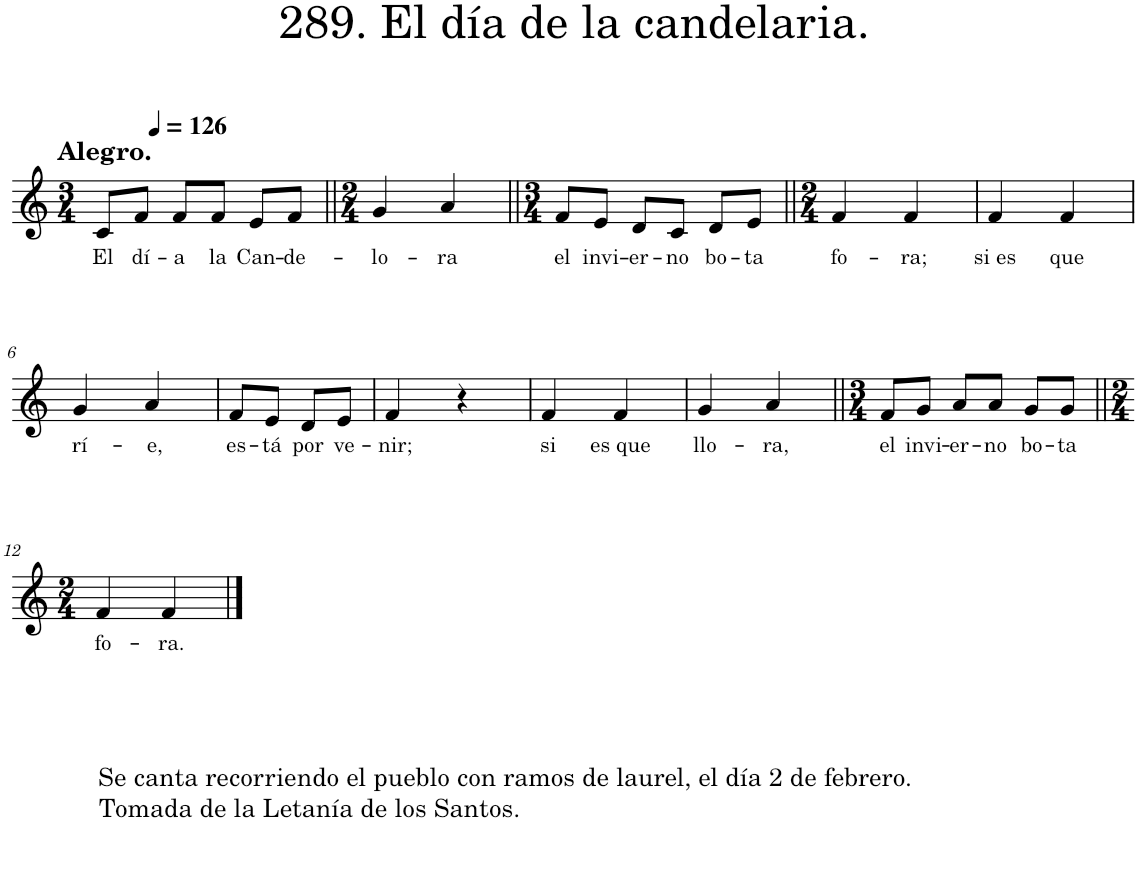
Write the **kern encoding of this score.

**kern	**text
*part1	*part1
*staff1	*staff1
*I"Piano	*
*I'Pno.	*
*clefG2	*
*k[]	*
*M3/4	*
*MM126	*
=1	=1
!LO:TX:a:B:t=Alegro.	!
!	!LO:LY:b
8c/L	El
!	!LO:LY:b
8f/J	dí-
!	!LO:LY:b
8f/L	-a
!	!LO:LY:b
8f/J	la
!	!LO:LY:b
8e/L	Can-
!	!LO:LY:b
8f/J	-de-
=2||	=2||
*M2/4	*
!	!LO:LY:b
4g/	-lo-
!	!LO:LY:b
4a/	-ra
=3||	=3||
*M3/4	*
!	!LO:LY:b
8f/L	el
!	!LO:LY:b
8e/J	invi-
!	!LO:LY:b
8d/L	-er-
!	!LO:LY:b
8c/J	-no
!	!LO:LY:b
8d/L	bo-
!	!LO:LY:b
8e/J	-ta
=4||	=4||
*M2/4	*
!	!LO:LY:b
4f/	fo-
!	!LO:LY:b
4f/	-ra;
=5	=5
!	!LO:LY:b
4f/	si es
!	!LO:LY:b
4f/	que
!!LO:LB:g=z
=6	=6
!	!LO:LY:b
4g/	rí-
!	!LO:LY:b
4a/	-e,
=7	=7
!	!LO:LY:b
8f/L	es-
!	!LO:LY:b
8e/J	-tá
!	!LO:LY:b
8d/L	por
!	!LO:LY:b
8e/J	ve-
=8	=8
!	!LO:LY:b
4f/	-nir;
4r	.
=9	=9
!	!LO:LY:b
4f/	si
!	!LO:LY:b
4f/	es que
=10	=10
!	!LO:LY:b
4g/	llo-
!	!LO:LY:b
4a/	-ra,
=11||	=11||
*M3/4	*
!	!LO:LY:b
8f/L	el
!	!LO:LY:b
8g/J	invi-
!	!LO:LY:b
8a/L	-er-
!	!LO:LY:b
8a/J	-no
!	!LO:LY:b
8g/L	bo-
!	!LO:LY:b
8g/J	-ta
!!LO:LB:g=z
=12||	=12||
*M2/4	*
!LO:TX:b:t=Se canta recorriendo el pueblo con ramos de laurel, el día 2 de febrero.	!
!LO:TX:b:t=Tomada de la Letanía de los Santos.	!
!	!LO:LY:b
4f/	fo-
!	!LO:LY:b
4f/	-ra.
==	==
*-	*-
